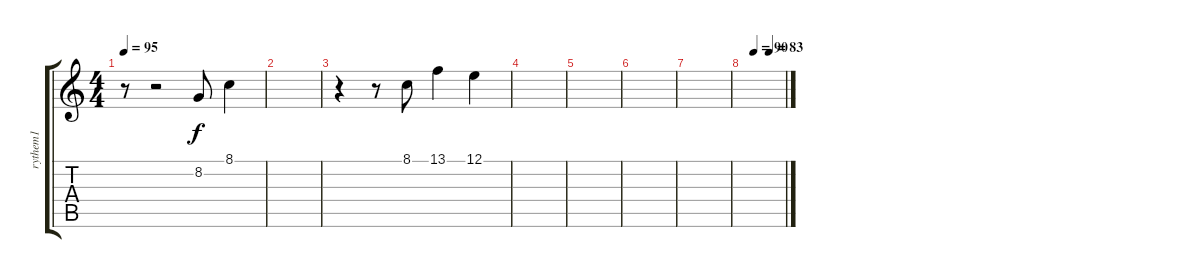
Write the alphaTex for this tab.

\track ("rythem1" "rythem1") {instrument harpsichord}
\staff {score tabs}
\tuning (E4 B3 G3 D3 A2 E2) {hide}
\ts (4 4)
\tempo 95
\clef g2
\ks c
r.8{dy f} r.2 8.2.8 8.1.4 |
|
r.4 r.8 8.1.8 13.1.4 12.1.4 |
|
|
|
|
\tempo (90 0.25)
\tempo (83 0.625)
